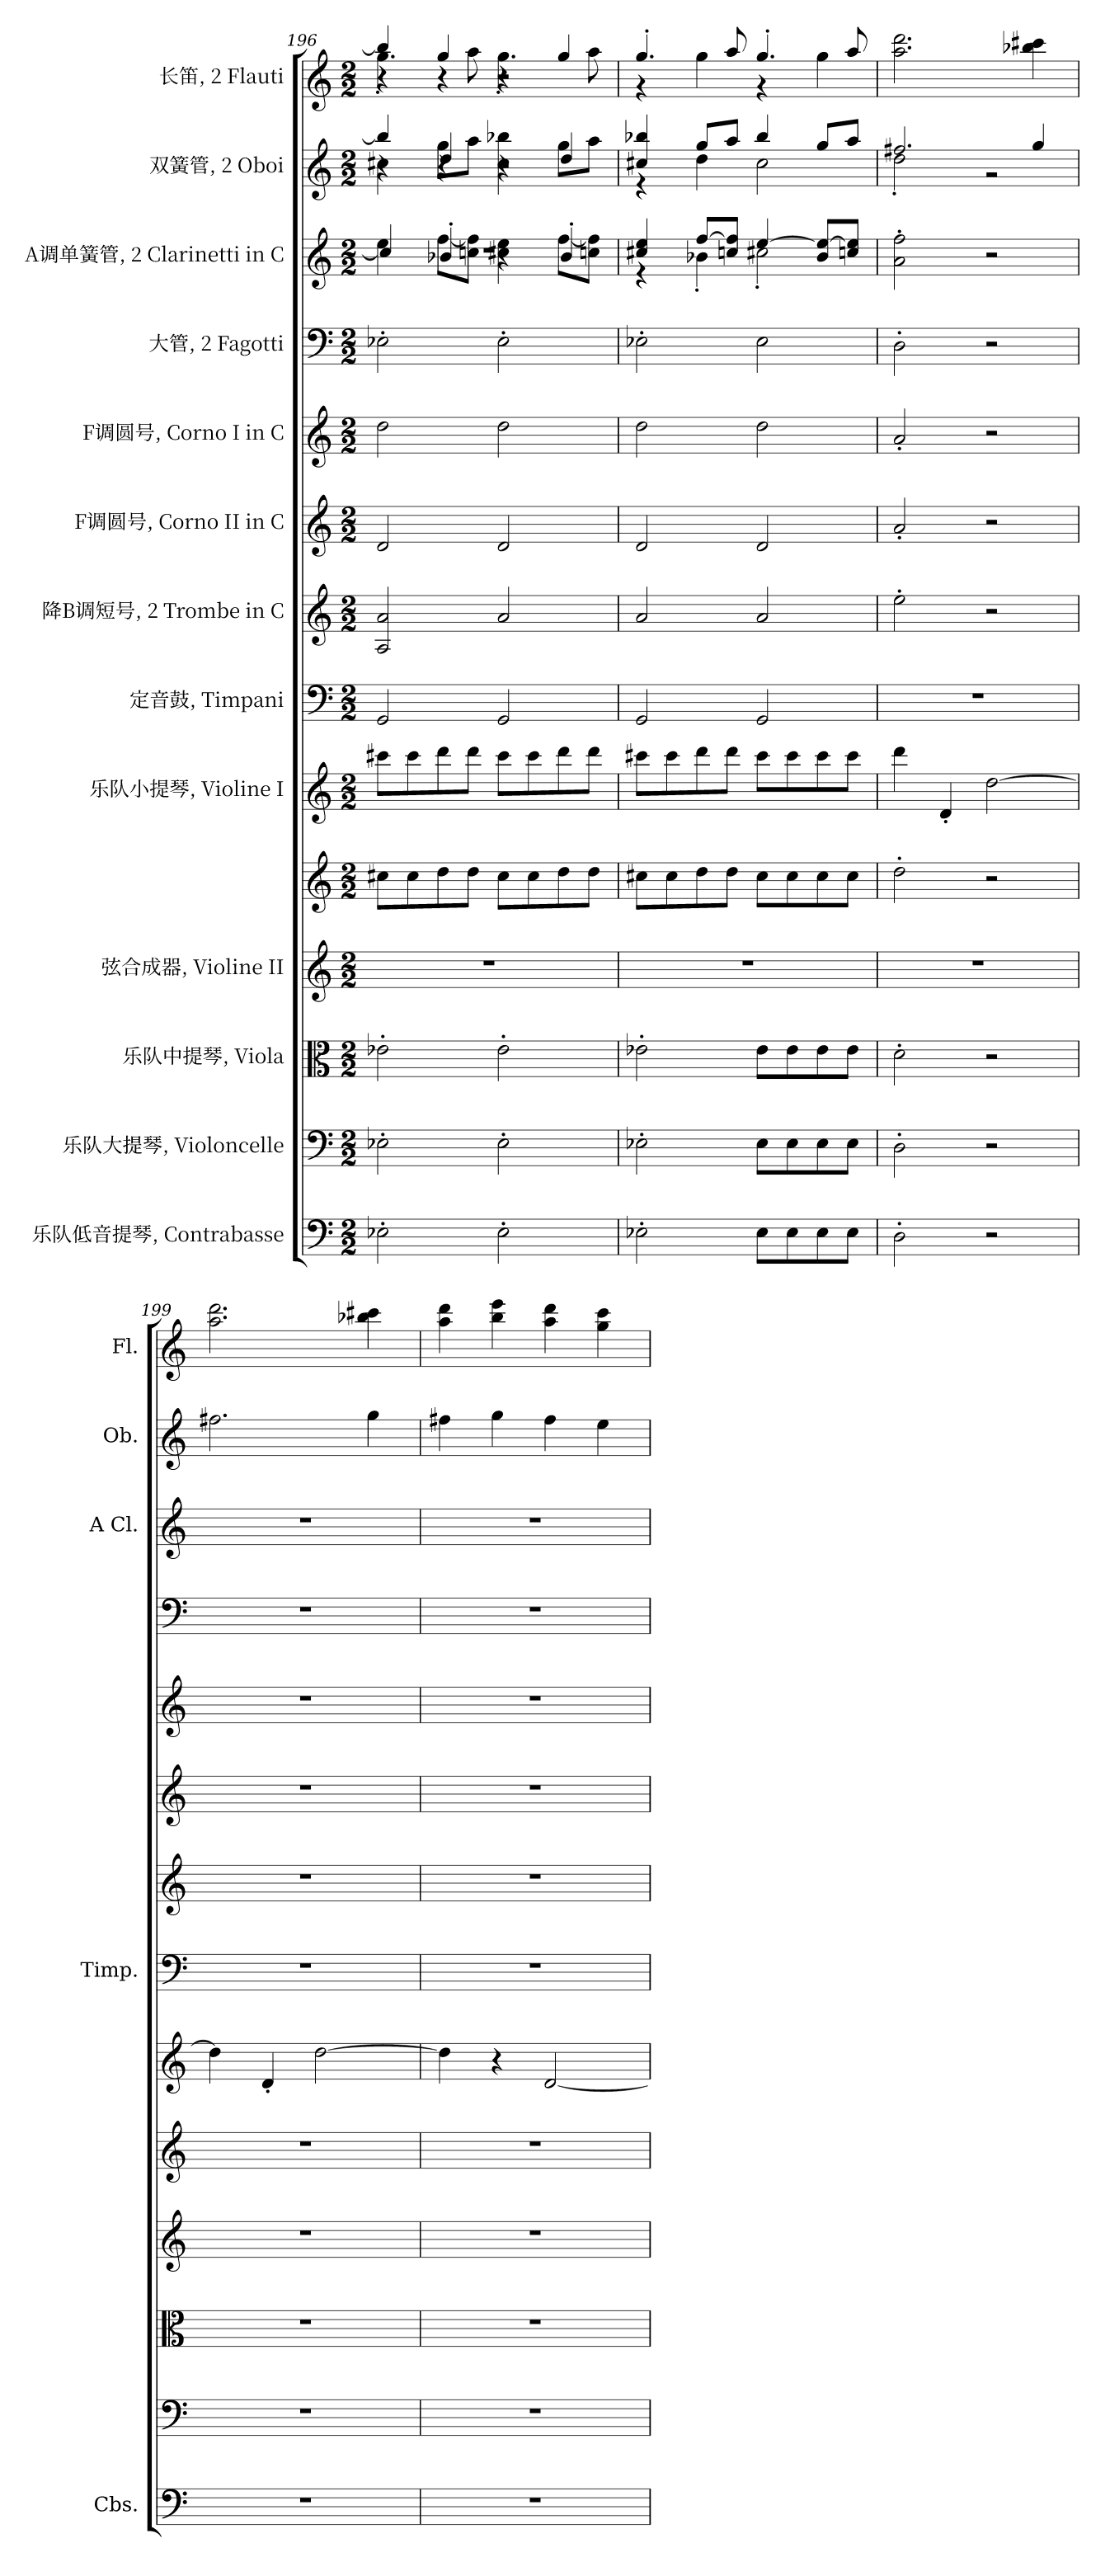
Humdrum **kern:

**kern	**kern	**kern	**kern	**kern	**kern	**kern	**kern	**kern	**kern	**kern	**kern	**kern	**kern
*part13	*part12	*part11	*part10	*part10	*part9	*part8	*part7	*part6	*part5	*part4	*part3	*part2	*part1
*staff14	*staff13	*staff12	*staff11	*staff10	*staff9	*staff8	*staff7	*staff6	*staff5	*staff4	*staff3	*staff2	*staff1
*I"乐队低音提琴, Contrabasse	*I"乐队大提琴, Violoncelle	*I"乐队中提琴, Viola	*I"弦合成器, Violine II	*	*I"乐队小提琴, Violine I	*I"定音鼓, Timpani	*I"降B调短号, 2 Trombe in C	*I"F调圆号, Corno II in C	*I"F调圆号, Corno I in C	*I"大管, 2 Fagotti	*I"A调单簧管, 2 Clarinetti in C	*I"双簧管, 2 Oboi	*I"长笛, 2 Flauti
*I'Cbs.	*	*	*	*	*	*I'Timp.	*	*	*	*	*I'A Cl.	*I'Ob.	*I'Fl.
*clefF4	*clefF4	*clefC3	*clefG2	*clefG2	*clefG2	*clefF4	*clefG2	*clefG2	*clefG2	*clefF4	*clefG2	*clefG2	*clefG2
*ITrd7c12	*	*	*	*	*	*	*ITrd1c2	*ITrd4c7	*ITrd4c7	*	*ITrd2c3	*	*
*k[]	*k[]	*k[]	*k[]	*k[]	*k[]	*k[]	*k[b-e-]	*k[b-]	*k[b-]	*k[]	*k[f#c#g#]	*k[]	*k[]
*M2/2	*M2/2	*M2/2	*M2/2	*M2/2	*M2/2	*M2/2	*M2/2	*M2/2	*M2/2	*M2/2	*M2/2	*M2/2	*M2/2
*MM245	*MM245	*MM245	*MM245	*MM245	*MM245	*MM245	*MM245	*MM245	*MM245	*MM245	*MM245	*MM245	*MM245
=196	=196	=196	=196	=196	=196	=196	=196	=196	=196	=196	=196	=196	=196
*	*	*	*	*	*	*	*	*	*	*	*^	*^	*^
*	*	*	*	*	*	*	*	*	*	*	*	*^	*	*^	*	*^
2EE-X'\	2E-X'\	2e-X'\	1r	8cc#X\L	8ccc#X\L	2GG/	2G/ 2g/	2G/	2g\	2E-X'\	1r	4cc#\	4a#/]	4bb-/]	4cc#X\	4r	4bb-/]	4.gg'\	4r
.	.	.	.	8cc#\	8ccc#\	.	.	.	.	.	.	.	.	.	.	.	.	.	.
.	.	.	.	8dd\	8ddd\	.	.	.	.	.	.	[8dd\L	4gn'/	4r	8gg\L	4dd/	4r	.	4gg/
.	.	.	.	8dd\J	8ddd\J	.	.	.	.	.	.	8an\ 8dd\]J	.	.	8aa\J	.	.	8aa\	.
*	*	*	*	*	*	*	*	*	*	*	*	*	*	*	*	*	*MM260	*	*
2EE-'\	2E-'\	2e-'\	.	8cc#\L	8ccc#\L	2GG/	2g/	2G/	2g\	2E-'\	.	4a#X\ 4cc#\	4r	2r	4cc#\ 4bb-X\	4r	2r	4.gg'\	4r
.	.	.	.	8cc#\	8ccc#\	.	.	.	.	.	.	.	.	.	.	.	.	.	.
.	.	.	.	8dd\	8ddd\	.	.	.	.	.	.	[8dd\L	4g'/	.	8gg\L	4dd/	.	.	4gg/
.	.	.	.	8dd\J	8ddd\J	.	.	.	.	.	.	8an\ 8dd\]J	.	.	8aa\J	.	.	8aa\	.
*	*	*	*	*	*	*	*	*	*	*	*v	*v	*v	*	*	*	*v	*v	*v
*	*	*	*	*	*	*	*	*	*	*	*	*v	*v	*v	*
!!LO:PB:g=z
=197	=197	=197	=197	=197	=197	=197	=197	=197	=197	=197	=197	=197	=197
*	*	*	*	*	*	*	*	*	*	*	*	*	*MM245
*	*	*	*	*	*	*	*	*	*	*	*^	*^	*^
2EE-X'\	2E-X'\	2e-X'\	1r	8cc#X\L	8ccc#X\L	2GG/	2g/	2G/	2g\	2E-X'\	4a#X/ 4cc#/	4r	4cc#X/ 4bb-X/	4r	4.gg'/	4r
.	.	.	.	8cc#\	8ccc#\	.	.	.	.	.	.	.	.	.	.	.
.	.	.	.	8dd\	8ddd\	.	.	.	.	.	[8dd/L	4gn'\	8gg/L	4dd\	.	4gg\
.	.	.	.	8dd\J	8ddd\J	.	.	.	.	.	8an/ 8dd/]J	.	8aa/J	.	8aa/	.
*	*	*	*	*	*	*	*	*	*	*	*	*	*	*	*MM260	*
8EE-\L	8E-\L	8e-\L	.	8cc#\L	8ccc#\L	2GG/	2g/	2G/	2g\	2E-\	[4cc#/	2a#X'\	4bb-/	2cc#\	4.gg'/	4r
8EE-\	8E-\	8e-\	.	8cc#\	8ccc#\	.	.	.	.	.	.	.	.	.	.	.
8EE-\	8E-\	8e-\	.	8cc#\	8ccc#\	.	.	.	.	.	8g/ 8cc#/_L	.	8gg/L	.	.	4gg\
8EE-\J	8E-\J	8e-\J	.	8cc#\J	8ccc#\J	.	.	.	.	.	8an/ 8cc#/]J	.	8aa/J	.	8aa/	.
*	*	*	*	*	*	*	*	*	*	*	*v	*v	*	*	*v	*v
=198	=198	=198	=198	=198	=198	=198	=198	=198	=198	=198	=198	=198	=198	=198
*	*	*	*	*	*	*	*	*	*	*	*	*	*	*MM245
2DD'\	2D'\	2d'\	1r	2dd'\	4ddd\	1r	2dd'\	2d'/	2d'/	2D'\	2f#\' 2dd\'	2.ff#X/	2dd'\	2.aa\ 2.ddd\
.	.	.	.	.	4d'/	.	.	.	.	.	.	.	.	.
2r	2r	2r	.	2r	[2dd\	.	2r	2r	2r	2r	2r	.	2r	.
.	.	.	.	.	.	.	.	.	.	.	.	4gg/	.	4bb-X\ 4ccc#X\
*	*	*	*	*	*	*	*	*	*	*	*	*v	*v	*
=199	=199	=199	=199	=199	=199	=199	=199	=199	=199	=199	=199	=199	=199
*	*	*	*	*	*	*	*	*	*	*	*	*	*MM241
1r	1r	1r	1r	1r	4dd\]	1r	1r	1r	1r	1r	1r	2.ff#X\	2.aa\ 2.ddd\
.	.	.	.	.	4d'/	.	.	.	.	.	.	.	.
.	.	.	.	.	[2dd\	.	.	.	.	.	.	.	.
.	.	.	.	.	.	.	.	.	.	.	.	4gg\	4bb-X\ 4ccc#X\
=200	=200	=200	=200	=200	=200	=200	=200	=200	=200	=200	=200	=200	=200
*	*	*	*	*	*	*	*	*	*	*	*	*	*MM240
1r	1r	1r	1r	1r	4dd\]	1r	1r	1r	1r	1r	1r	4ff#X\	4aa\ 4ddd\
.	.	.	.	.	4r	.	.	.	.	.	.	4gg\	4bb\ 4eee\
*	*	*	*	*	*	*	*	*	*	*	*	*	*MM248
.	.	.	.	.	[2d/	.	.	.	.	.	.	4ff#\	4aa\ 4ddd\
.	.	.	.	.	.	.	.	.	.	.	.	4ee\	4gg\ 4ccc\
=	=	=	=	=	=	=	=	=	=	=	=	=	=
*-	*-	*-	*-	*-	*-	*-	*-	*-	*-	*-	*-	*-	*-
